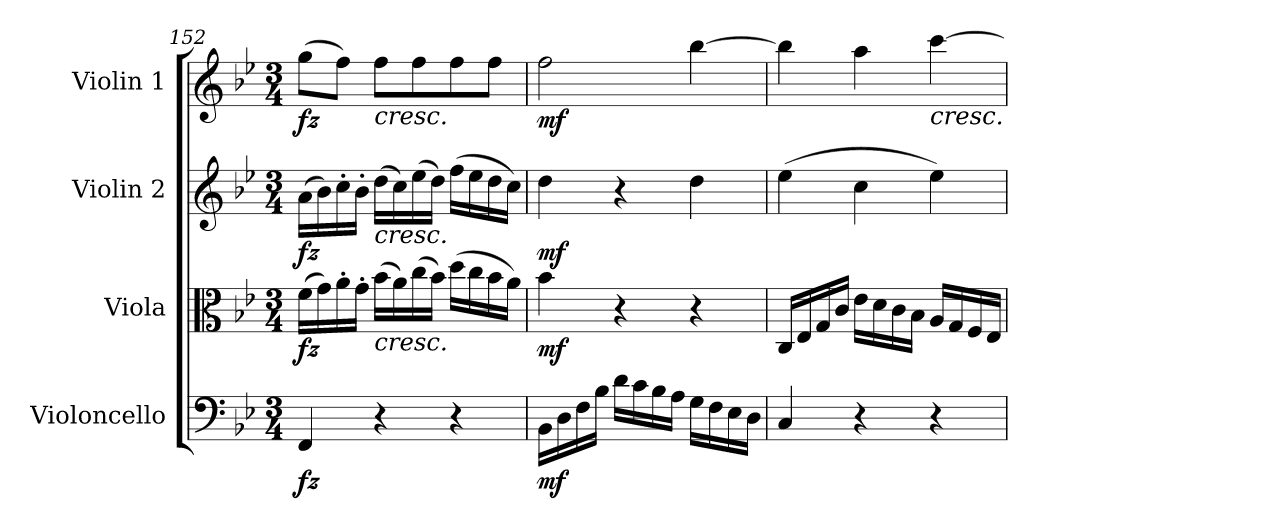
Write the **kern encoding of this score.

**kern	**dynam	**kern	**dynam	**kern	**dynam	**kern	**dynam
*part4	*part4	*part3	*part3	*part2	*part2	*part1	*part1
*staff4	*staff4	*staff3	*staff3	*staff2	*staff2	*staff1	*staff1
*I"Violoncello	*	*I"Viola	*	*I"Violin 2	*	*I"Violin 1	*
*I'Vc	*	*I'Vla	*	*I'Vln	*	*I'Vln	*
!!LO:PB:g=z
*clefF4	*	*clefC3	*	*clefG2	*	*clefG2	*
*k[b-e-]	*	*k[b-e-]	*	*k[b-e-]	*	*k[b-e-]	*
*M3/4	*	*M3/4	*	*M3/4	*	*M3/4	*
=152	=152	=152	=152	=152	=152	=152	=152
!	!LO:DY:b	!	!LO:DY:b	!	!LO:DY:b	!	!LO:DY:b
4FF/	fz	(>16f\LL	fz	(>16a\LL	fz	(>8gg\L	fz
.	.	16g\)	.	16b-\)	.	.	.
.	.	16a'\	.	16cc'\	.	8ff\J)	.
.	.	16g'\JJ	.	16b-'\JJ	.	.	.
!	!	!	!	!	!	!LO:TX:b:i:t=cresc.	!
!	!	!	!	!LO:TX:b:i:t=cresc.	!	!	!
!	!	!LO:TX:b:i:t=cresc.	!	!	!	!	!
4r	.	(>16b-\LL	.	(>16dd\LL	.	8ff\L	.
.	.	16a\)	.	16cc\)	.	.	.
.	.	(>16cc\	.	(>16ee-\	.	8ff\	.
.	.	16b-\JJ)	.	16dd\JJ)	.	.	.
4r	.	(>16dd\LL	.	(>16ff\LL	.	8ff\	.
.	.	16cc\	.	16ee-\	.	.	.
.	.	16b-\	.	16dd\	.	8ff\J	.
.	.	16a\JJ)	.	16cc\JJ)	.	.	.
=153	=153	=153	=153	=153	=153	=153	=153
!	!LO:DY:b	!	!LO:DY:b	!	!LO:DY:b	!	!LO:DY:b
16BB-\LL	mf	4b-\	mf	4dd\	mf	2ff\	mf
16D\	.	.	.	.	.	.	.
16F\	.	.	.	.	.	.	.
16B-\JJ	.	.	.	.	.	.	.
16d\LL	.	4r	.	4r	.	.	.
16c\	.	.	.	.	.	.	.
16B-\	.	.	.	.	.	.	.
16A\JJ	.	.	.	.	.	.	.
16G\LL	.	4r	.	4dd\	.	[4bb-\	.
16F\	.	.	.	.	.	.	.
16E-\	.	.	.	.	.	.	.
16D\JJ	.	.	.	.	.	.	.
=154	=154	=154	=154	=154	=154	=154	=154
4C/	.	16C/LL	.	(>4ee-\	.	4bb-\]	.
.	.	16E-/	.	.	.	.	.
.	.	16G/	.	.	.	.	.
.	.	16c/JJ	.	.	.	.	.
4r	.	16e-\LL	.	4cc\	.	4aa\	.
.	.	16d\	.	.	.	.	.
.	.	16c\	.	.	.	.	.
.	.	16B-\JJ	.	.	.	.	.
!	!	!	!	!	!	!LO:TX:b:i:t=cresc.	!
4r	.	16A/LL	.	4ee-\)	.	[4ccc\	.
.	.	16G/	.	.	.	.	.
.	.	16F/	.	.	.	.	.
.	.	16E-/JJ	.	.	.	.	.
=	=	=	=	=	=	=	=
*-	*-	*-	*-	*-	*-	*-	*-
